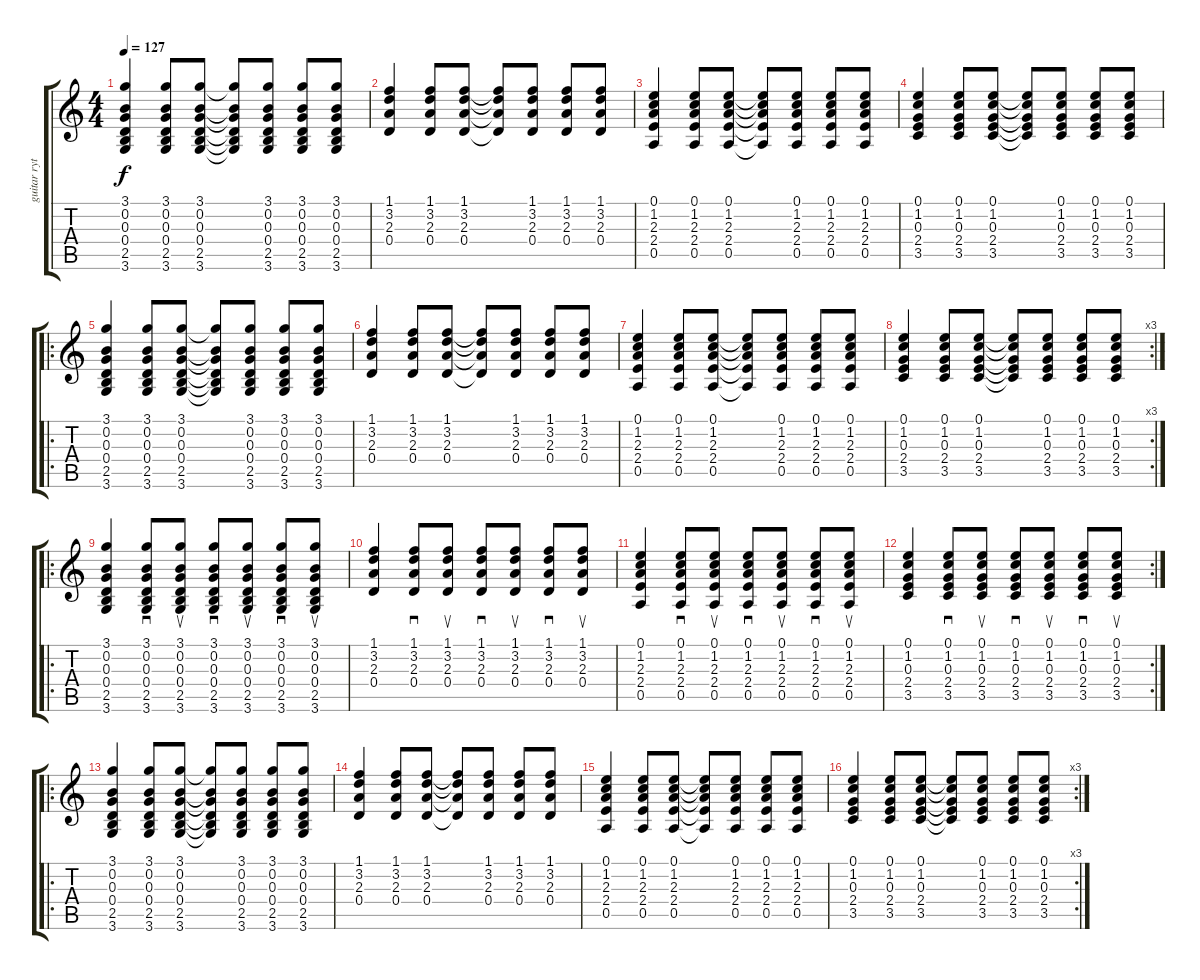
\track ("guitar rythmik" "guitar ryt") {instrument acousticguitarsteel}
\staff {score tabs}
\tuning (E4 B3 G3 D3 A2 E2) {hide}
\ts (4 4)
\tempo 127
\clef g2
\ks c
(3.1 0.2 0.3 0.4 2.5 3.6).4{dy f volume 13} (3.1 0.2 0.3 0.4 2.5 3.6).8 (3.1 0.2 0.3 0.4 2.5 3.6).8 (3.1{t} 0.2{t} 0.3{t} 0.4{t} 2.5{t} 3.6{t}).8 (3.1 0.2 0.3 0.4 2.5 3.6).8 (3.1 0.2 0.3 0.4 2.5 3.6).8 (3.1 0.2 0.3 0.4 2.5 3.6).8 |
(1.1 3.2 2.3 0.4).4 (1.1 3.2 2.3 0.4).8 (1.1 3.2 2.3 0.4).8 (1.1{t} 3.2{t} 2.3{t} 0.4{t}).8 (1.1 3.2 2.3 0.4).8 (1.1 3.2 2.3 0.4).8 (1.1 3.2 2.3 0.4).8 |
(0.1 1.2 2.3 2.4 0.5).4 (0.1 1.2 2.3 2.4 0.5).8 (0.1 1.2 2.3 2.4 0.5).8 (0.1{t} 1.2{t} 2.3{t} 2.4{t} 0.5{t}).8 (0.1 1.2 2.3 2.4 0.5).8 (0.1 1.2 2.3 2.4 0.5).8 (0.1 1.2 2.3 2.4 0.5).8 |
(0.1 1.2 0.3 2.4 3.5).4 (0.1 1.2 0.3 2.4 3.5).8 (0.1 1.2 0.3 2.4 3.5).8 (0.1{t} 1.2{t} 0.3{t} 2.4{t} 3.5{t}).8 (0.1 1.2 0.3 2.4 3.5).8 (0.1 1.2 0.3 2.4 3.5).8 (0.1 1.2 0.3 2.4 3.5).8 |
\ro
(3.1 0.2 0.3 0.4 2.5 3.6).4 (3.1 0.2 0.3 0.4 2.5 3.6).8 (3.1 0.2 0.3 0.4 2.5 3.6).8 (3.1{t} 0.2{t} 0.3{t} 0.4{t} 2.5{t} 3.6{t}).8 (3.1 0.2 0.3 0.4 2.5 3.6).8 (3.1 0.2 0.3 0.4 2.5 3.6).8 (3.1 0.2 0.3 0.4 2.5 3.6).8 |
(1.1 3.2 2.3 0.4).4 (1.1 3.2 2.3 0.4).8 (1.1 3.2 2.3 0.4).8 (1.1{t} 3.2{t} 2.3{t} 0.4{t}).8 (1.1 3.2 2.3 0.4).8 (1.1 3.2 2.3 0.4).8 (1.1 3.2 2.3 0.4).8 |
(0.1 1.2 2.3 2.4 0.5).4 (0.1 1.2 2.3 2.4 0.5).8 (0.1 1.2 2.3 2.4 0.5).8 (0.1{t} 1.2{t} 2.3{t} 2.4{t} 0.5{t}).8 (0.1 1.2 2.3 2.4 0.5).8 (0.1 1.2 2.3 2.4 0.5).8 (0.1 1.2 2.3 2.4 0.5).8 |
\rc 3
(0.1 1.2 0.3 2.4 3.5).4 (0.1 1.2 0.3 2.4 3.5).8 (0.1 1.2 0.3 2.4 3.5).8 (0.1{t} 1.2{t} 0.3{t} 2.4{t} 3.5{t}).8 (0.1 1.2 0.3 2.4 3.5).8 (0.1 1.2 0.3 2.4 3.5).8 (0.1 1.2 0.3 2.4 3.5).8 |
\ro
(3.1 0.2 0.3 0.4 2.5 3.6).4 (3.1 0.2 0.3 0.4 2.5 3.6).8{sd} (3.1 0.2 0.3 0.4 2.5 3.6).8{su} (3.1 0.2 0.3 0.4 2.5 3.6).8{sd} (3.1 0.2 0.3 0.4 2.5 3.6).8{su} (3.1 0.2 0.3 0.4 2.5 3.6).8{sd} (3.1 0.2 0.3 0.4 2.5 3.6).8{su} |
(1.1 3.2 2.3 0.4).4 (1.1 3.2 2.3 0.4).8{sd} (1.1 3.2 2.3 0.4).8{su} (1.1 3.2 2.3 0.4).8{sd} (1.1 3.2 2.3 0.4).8{su} (1.1 3.2 2.3 0.4).8{sd} (1.1 3.2 2.3 0.4).8{su} |
(0.1 1.2 2.3 2.4 0.5).4 (0.1 1.2 2.3 2.4 0.5).8{sd} (0.1 1.2 2.3 2.4 0.5).8{su} (0.1 1.2 2.3 2.4 0.5).8{sd} (0.1 1.2 2.3 2.4 0.5).8{su} (0.1 1.2 2.3 2.4 0.5).8{sd} (0.1 1.2 2.3 2.4 0.5).8{su} |
\rc 2
(0.1 1.2 0.3 2.4 3.5).4 (0.1 1.2 0.3 2.4 3.5).8{sd} (0.1 1.2 0.3 2.4 3.5).8{su} (0.1 1.2 0.3 2.4 3.5).8{sd} (0.1 1.2 0.3 2.4 3.5).8{su} (0.1 1.2 0.3 2.4 3.5).8{sd} (0.1 1.2 0.3 2.4 3.5).8{su} |
\ro
(3.1 0.2 0.3 0.4 2.5 3.6).4 (3.1 0.2 0.3 0.4 2.5 3.6).8 (3.1 0.2 0.3 0.4 2.5 3.6).8 (3.1{t} 0.2{t} 0.3{t} 0.4{t} 2.5{t} 3.6{t}).8 (3.1 0.2 0.3 0.4 2.5 3.6).8 (3.1 0.2 0.3 0.4 2.5 3.6).8 (3.1 0.2 0.3 0.4 2.5 3.6).8 |
(1.1 3.2 2.3 0.4).4 (1.1 3.2 2.3 0.4).8 (1.1 3.2 2.3 0.4).8 (1.1{t} 3.2{t} 2.3{t} 0.4{t}).8 (1.1 3.2 2.3 0.4).8 (1.1 3.2 2.3 0.4).8 (1.1 3.2 2.3 0.4).8 |
(0.1 1.2 2.3 2.4 0.5).4 (0.1 1.2 2.3 2.4 0.5).8 (0.1 1.2 2.3 2.4 0.5).8 (0.1{t} 1.2{t} 2.3{t} 2.4{t} 0.5{t}).8 (0.1 1.2 2.3 2.4 0.5).8 (0.1 1.2 2.3 2.4 0.5).8 (0.1 1.2 2.3 2.4 0.5).8 |
\rc 3
(0.1 1.2 0.3 2.4 3.5).4 (0.1 1.2 0.3 2.4 3.5).8 (0.1 1.2 0.3 2.4 3.5).8 (0.1{t} 1.2{t} 0.3{t} 2.4{t} 3.5{t}).8 (0.1 1.2 0.3 2.4 3.5).8 (0.1 1.2 0.3 2.4 3.5).8 (0.1 1.2 0.3 2.4 3.5).8
